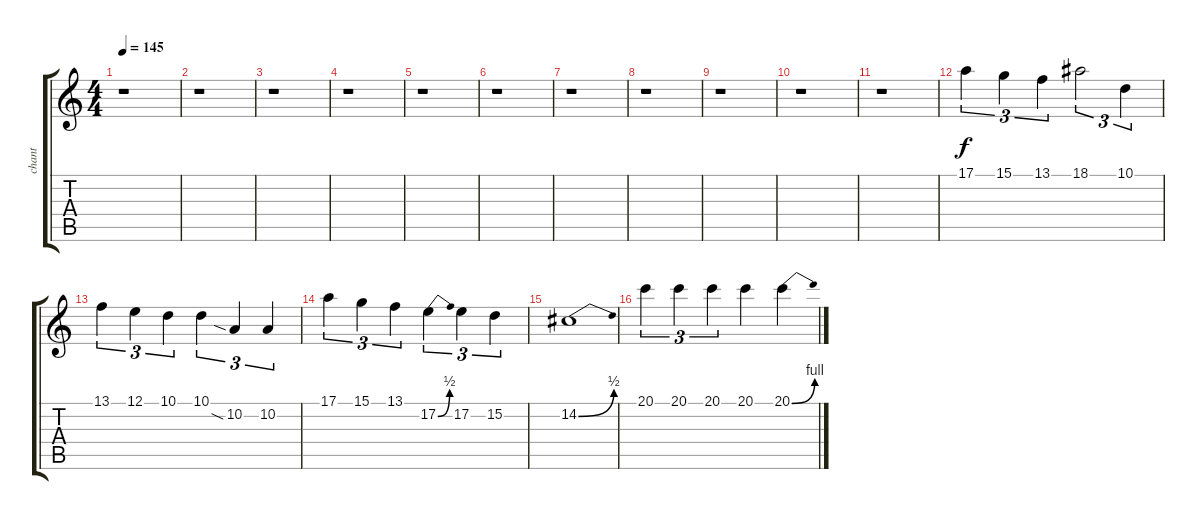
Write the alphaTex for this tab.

\track ("chant" "chant") {instrument synthvoice}
\staff {score tabs}
\tuning (E4 B3 G3 D3 A2 E2) {hide}
\ts (4 4)
\tempo 145
\clef g2
\ks c
r.1{dy f} |
r.1 |
r.1 |
r.1 |
r.1 |
r.1 |
r.1 |
r.1 |
r.1 |
r.1 |
r.1 |
17.1.4{tu (3 2)} 15.1.4{tu (3 2)} 13.1.4{tu (3 2)} 18.1.2{tu (3 2)} 10.1.4{tu (3 2)} |
13.1.4{tu (3 2)} 12.1.4{tu (3 2)} 10.1.4{tu (3 2)} 10.1.4{tu (3 2)} 10.2{sia}.4{tu (3 2)} 10.2.4{tu (3 2)} |
17.1.4{tu (3 2)} 15.1.4{tu (3 2)} 13.1.4{tu (3 2)} 17.2{be (bend 0 0 60 2)}.4{tu (3 2)} 17.2.4{tu (3 2)} 15.2.4{tu (3 2)} |
14.2{be (bend 0 0 60 2)}.1 |
20.1.4{tu (3 2)} 20.1.4{tu (3 2)} 20.1.4{tu (3 2)} 20.1.4 20.1{be (bend 0 0 60 4)}.4
